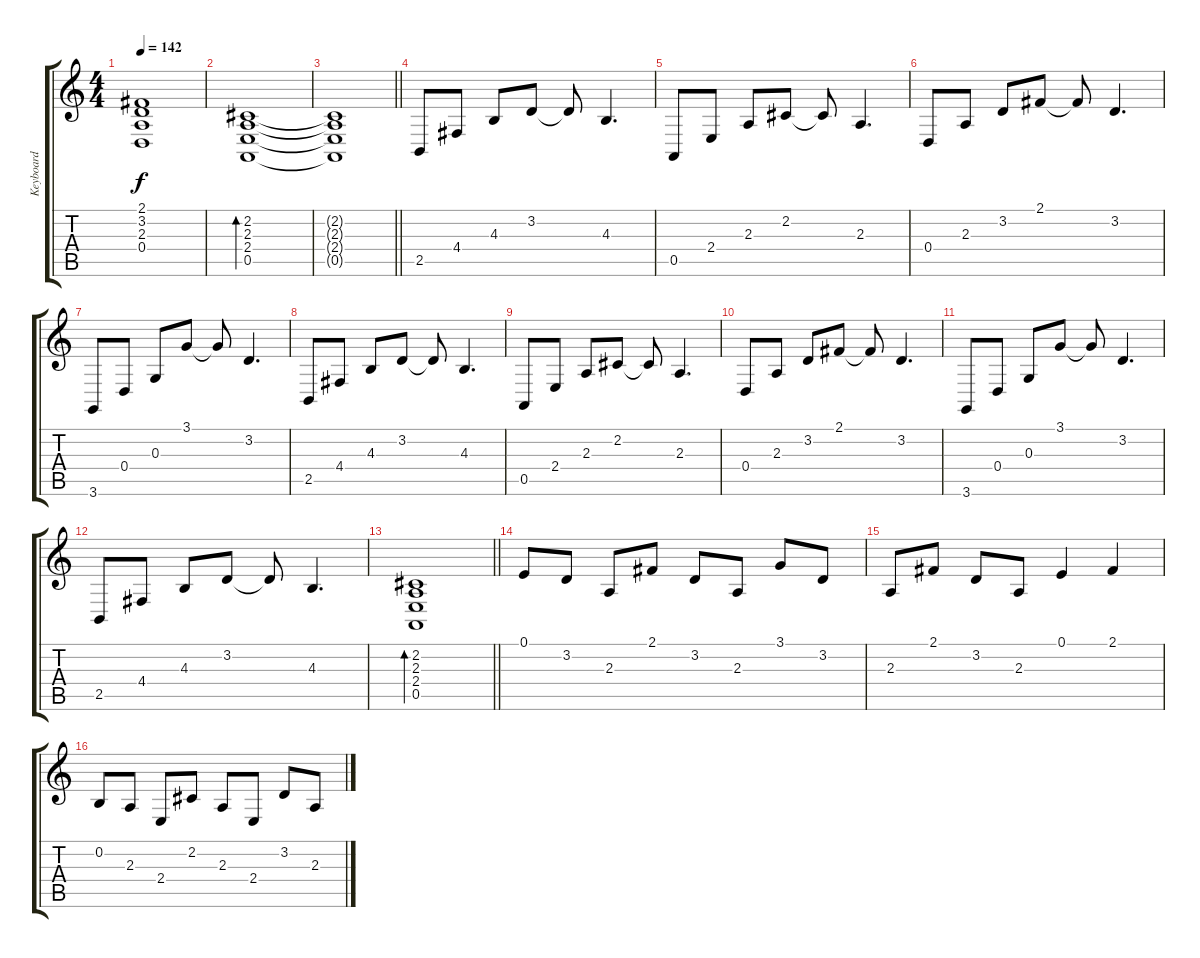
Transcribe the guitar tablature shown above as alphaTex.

\track ("Keyboard" "Keyboard") {instrument lead5charang}
\staff {score tabs}
\tuning (E4 B3 G3 D3 A2 E2) {hide}
\ts (4 4)
\tempo 142
\clef g2
\ks c
(2.1{t} 3.2{t} 2.3{t} 0.4{t}).1{dy f} |
(2.2 2.3 2.4 0.5).1{bd 60} |
\barLineRight lightlight
(2.2{t} 2.3{t} 2.4{t} 0.5{t}).1 |
2.5.8 4.4.8 4.3.8 3.2.8 3.2{t}.8 4.3.4{d} |
0.5.8 2.4.8 2.3.8 2.2.8 2.2{t}.8 2.3.4{d} |
0.4.8 2.3.8 3.2.8 2.1.8 2.1{t}.8 3.2.4{d} |
3.6.8 0.4.8 0.3.8 3.1.8 3.1{t}.8 3.2.4{d} |
2.5.8 4.4.8 4.3.8 3.2.8 3.2{t}.8 4.3.4{d} |
0.5.8 2.4.8 2.3.8 2.2.8 2.2{t}.8 2.3.4{d} |
0.4.8 2.3.8 3.2.8 2.1.8 2.1{t}.8 3.2.4{d} |
3.6.8 0.4.8 0.3.8 3.1.8 3.1{t}.8 3.2.4{d} |
2.5.8 4.4.8 4.3.8 3.2.8 3.2{t}.8 4.3.4{d} |
\barLineRight lightlight
(2.2 2.3 2.4 0.5).1{bd 60} |
0.1.8 3.2.8 2.3.8 2.1.8 3.2.8 2.3.8 3.1.8 3.2.8 |
2.3.8 2.1.8 3.2.8 2.3.8 0.1.4 2.1.4 |
0.2.8 2.3.8 2.4.8 2.2.8 2.3.8 2.4.8 3.2.8 2.3.8
